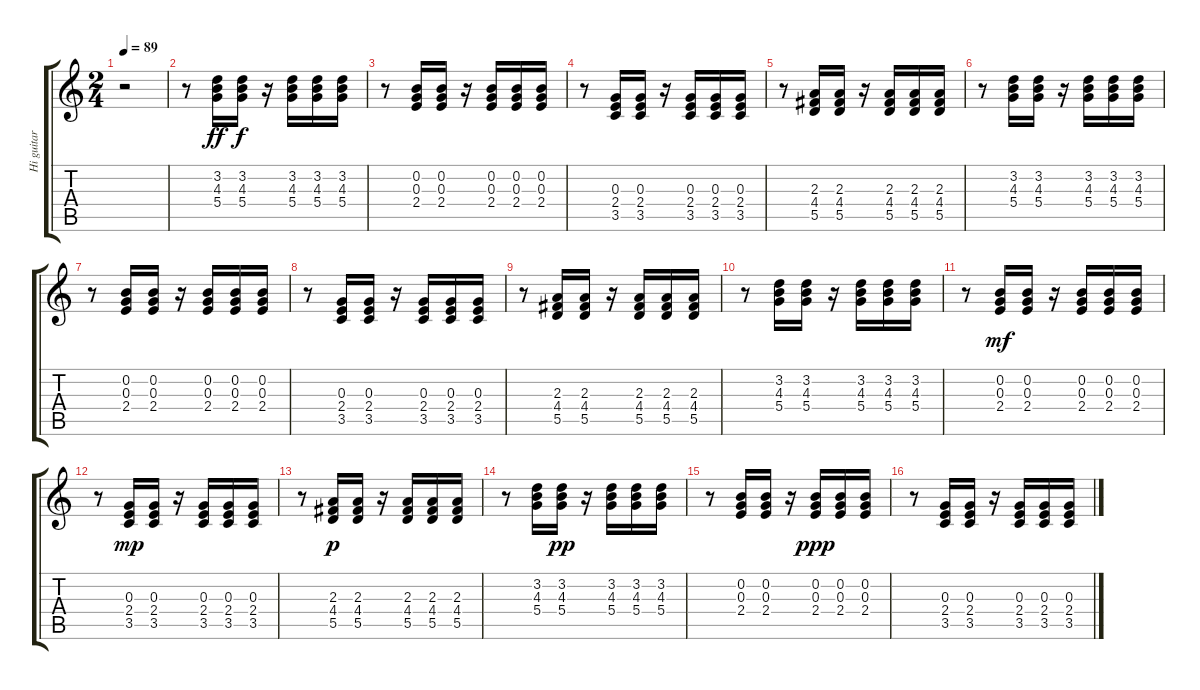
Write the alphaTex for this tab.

\track ("Hi guitar" "Hi guitar") {instrument acousticguitarsteel}
\staff {score tabs}
\tuning (E4 B3 G3 D3 A2 E2) {hide}
\ts (2 4)
\tempo 89
\clef g2
\ks c
r.2{dy f} |
r.8 (3.2 4.3 5.4).16{dy ff} (3.2 4.3 5.4).16{dy f} r.16 (3.2 4.3 5.4).16 (3.2 4.3 5.4).16 (3.2 4.3 5.4).16 |
r.8 (0.2 0.3 2.4).16 (0.2 0.3 2.4).16 r.16 (0.2 0.3 2.4).16 (0.2 0.3 2.4).16 (0.2 0.3 2.4).16 |
r.8 (0.3 2.4 3.5).16 (0.3 2.4 3.5).16 r.16 (0.3 2.4 3.5).16 (0.3 2.4 3.5).16 (0.3 2.4 3.5).16 |
r.8 (2.3 4.4 5.5).16 (2.3 4.4 5.5).16 r.16 (2.3 4.4 5.5).16 (2.3 4.4 5.5).16 (2.3 4.4 5.5).16 |
r.8 (3.2 4.3 5.4).16 (3.2 4.3 5.4).16 r.16 (3.2 4.3 5.4).16 (3.2 4.3 5.4).16 (3.2 4.3 5.4).16 |
r.8 (0.2 0.3 2.4).16 (0.2 0.3 2.4).16 r.16 (0.2 0.3 2.4).16 (0.2 0.3 2.4).16 (0.2 0.3 2.4).16 |
r.8 (0.3 2.4 3.5).16 (0.3 2.4 3.5).16 r.16 (0.3 2.4 3.5).16 (0.3 2.4 3.5).16 (0.3 2.4 3.5).16 |
r.8 (2.3 4.4 5.5).16 (2.3 4.4 5.5).16 r.16 (2.3 4.4 5.5).16 (2.3 4.4 5.5).16 (2.3 4.4 5.5).16 |
r.8 (3.2 4.3 5.4).16 (3.2 4.3 5.4).16 r.16 (3.2 4.3 5.4).16 (3.2 4.3 5.4).16 (3.2 4.3 5.4).16 |
r.8 (0.2 0.3 2.4).16{dy mf} (0.2 0.3 2.4).16 r.16 (0.2 0.3 2.4).16 (0.2 0.3 2.4).16 (0.2 0.3 2.4).16 |
r.8 (0.3 2.4 3.5).16{dy mp} (0.3 2.4 3.5).16 r.16 (0.3 2.4 3.5).16 (0.3 2.4 3.5).16 (0.3 2.4 3.5).16 |
r.8 (2.3 4.4 5.5).16{dy p} (2.3 4.4 5.5).16 r.16 (2.3 4.4 5.5).16 (2.3 4.4 5.5).16 (2.3 4.4 5.5).16 |
r.8 (3.2 4.3 5.4).16 (3.2 4.3 5.4).16{dy pp} r.16 (3.2 4.3 5.4).16 (3.2 4.3 5.4).16 (3.2 4.3 5.4).16 |
r.8 (0.2 0.3 2.4).16 (0.2 0.3 2.4).16 r.16 (0.2 0.3 2.4).16{dy ppp} (0.2 0.3 2.4).16 (0.2 0.3 2.4).16 |
r.8 (0.3 2.4 3.5).16 (0.3 2.4 3.5).16 r.16 (0.3 2.4 3.5).16 (0.3 2.4 3.5).16 (0.3 2.4 3.5).16
